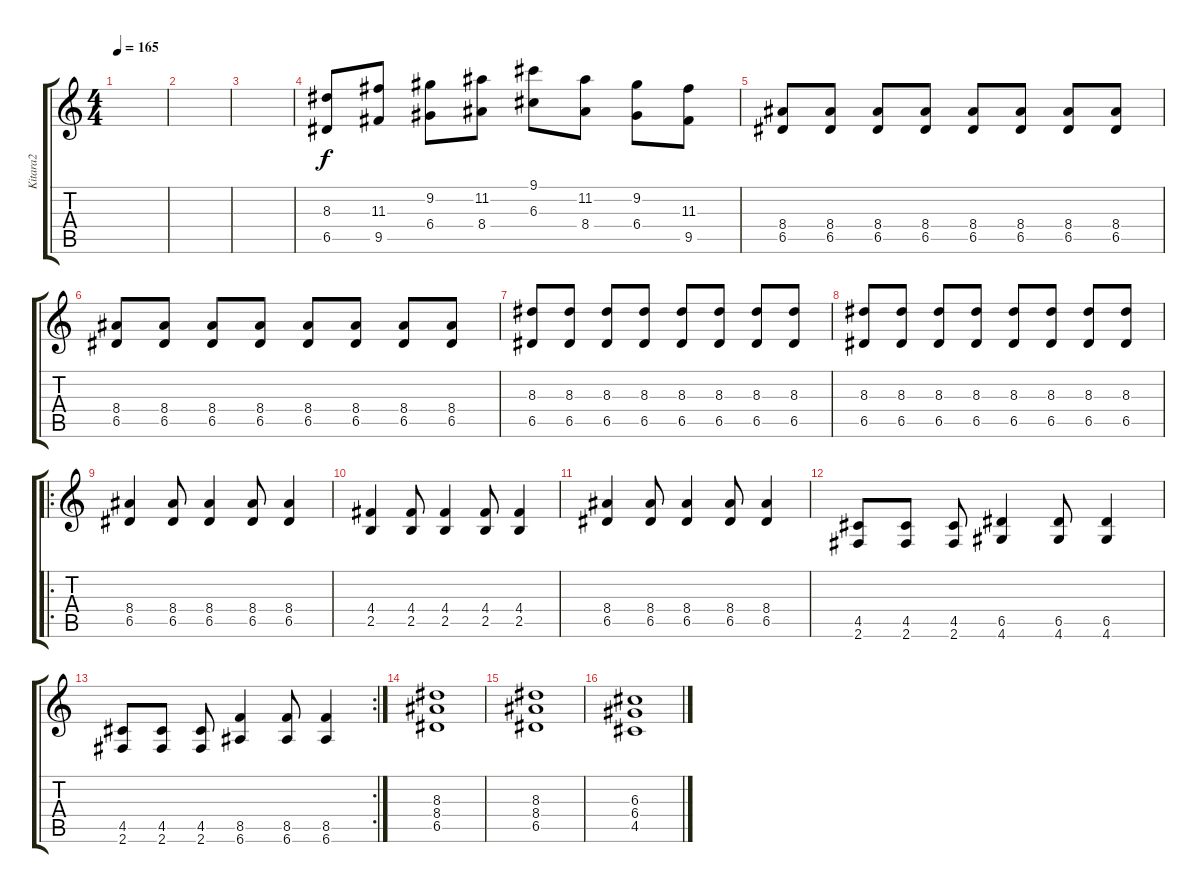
\track ("Kitara2" "Kitara2") {instrument overdrivenguitar}
\staff {score tabs}
\tuning (E4 B3 G3 D3 A2 E2) {hide}
\ts (4 4)
\tempo 165
\clef g2
\ks c
|
|
|
(8.3 6.5).8 (11.3 9.5).8 (9.2 6.4).8 (11.2 8.4).8 (9.1 6.3).8 (11.2 8.4).8 (9.2 6.4).8 (11.3 9.5).8 |
(8.4 6.5).8 (8.4 6.5).8 (8.4 6.5).8 (8.4 6.5).8 (8.4 6.5).8 (8.4 6.5).8 (8.4 6.5).8 (8.4 6.5).8 |
(8.4 6.5).8 (8.4 6.5).8 (8.4 6.5).8 (8.4 6.5).8 (8.4 6.5).8 (8.4 6.5).8 (8.4 6.5).8 (8.4 6.5).8 |
(8.3 6.5).8 (8.3 6.5).8 (8.3 6.5).8 (8.3 6.5).8 (8.3 6.5).8 (8.3 6.5).8 (8.3 6.5).8 (8.3 6.5).8 |
(8.3 6.5).8 (8.3 6.5).8 (8.3 6.5).8 (8.3 6.5).8 (8.3 6.5).8 (8.3 6.5).8 (8.3 6.5).8 (8.3 6.5).8 |
\ro
(8.4 6.5).4 (8.4 6.5).8 (8.4 6.5).4 (8.4 6.5).8 (8.4 6.5).4 |
(4.4 2.5).4 (4.4 2.5).8 (4.4 2.5).4 (4.4 2.5).8 (4.4 2.5).4 |
(8.4 6.5).4 (8.4 6.5).8 (8.4 6.5).4 (8.4 6.5).8 (8.4 6.5).4 |
(4.5 2.6).8 (4.5 2.6).8 (4.5 2.6).8 (6.5 4.6).4 (6.5 4.6).8 (6.5 4.6).4 |
\rc 2
(4.5 2.6).8 (4.5 2.6).8 (4.5 2.6).8 (8.5 6.6).4 (8.5 6.6).8 (8.5 6.6).4 |
(8.3 8.4 6.5).1 |
(8.3 8.4 6.5).1 |
(6.3 6.4 4.5).1
